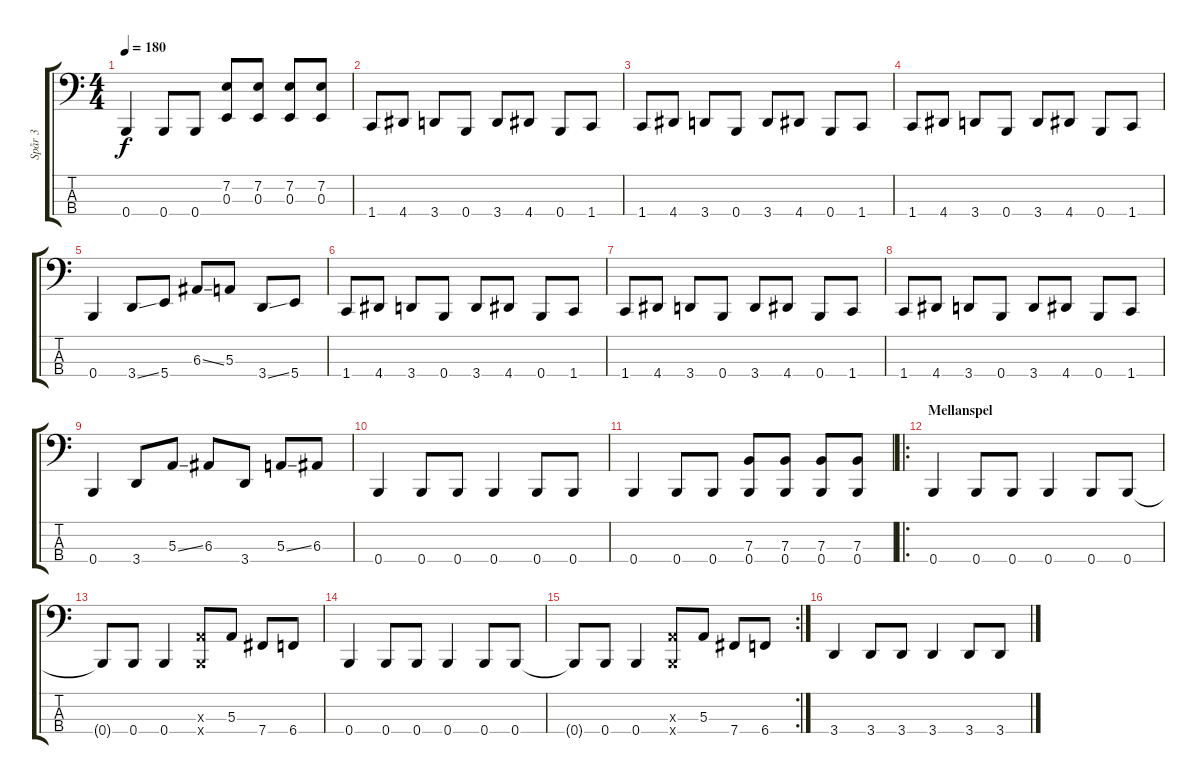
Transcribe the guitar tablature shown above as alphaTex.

\track ("Spår 3" "Spår 3") {instrument electricbassfinger}
\staff {score tabs}
\tuning (D2 A1 E1 B0) {hide}
\ts (4 4)
\tempo 180
\clef f4
\ks c
0.4.4{dy f} 0.4.8 0.4.8 (7.2 0.3).8 (7.2 0.3).8 (7.2 0.3).8 (7.2 0.3).8 |
1.4.8 4.4.8 3.4.8 0.4.8 3.4.8 4.4.8 0.4.8 1.4.8 |
1.4.8 4.4.8 3.4.8 0.4.8 3.4.8 4.4.8 0.4.8 1.4.8 |
1.4.8 4.4.8 3.4.8 0.4.8 3.4.8 4.4.8 0.4.8 1.4.8 |
0.4.4 3.4{ss}.8 5.4.8 6.3{ss}.8 5.3.8 3.4{ss}.8 5.4.8 |
1.4.8 4.4.8 3.4.8 0.4.8 3.4.8 4.4.8 0.4.8 1.4.8 |
1.4.8 4.4.8 3.4.8 0.4.8 3.4.8 4.4.8 0.4.8 1.4.8 |
1.4.8 4.4.8 3.4.8 0.4.8 3.4.8 4.4.8 0.4.8 1.4.8 |
0.4.4 3.4.8 5.3{ss}.8 6.3.8 3.4.8 5.3{ss}.8 6.3.8 |
0.4.4 0.4.8 0.4.8 0.4.4 0.4.8 0.4.8 |
0.4.4 0.4.8 0.4.8 (7.3 0.4).8 (7.3 0.4).8 (7.3 0.4).8 (7.3 0.4).8 |
\ro
\section ("" "Mellanspel")
0.4.4 0.4.8 0.4.8 0.4.4 0.4.8 0.4.8 |
0.4{t}.8 0.4.8 0.4.4 (5.3{x} 0.4{x}).8 5.3.8 7.4.8 6.4.8 |
0.4.4 0.4.8 0.4.8 0.4.4 0.4.8 0.4.8 |
\rc 2
0.4{t}.8 0.4.8 0.4.4 (5.3{x} 0.4{x}).8 5.3.8 7.4.8 6.4.8 |
3.4.4 3.4.8 3.4.8 3.4.4 3.4.8 3.4.8
